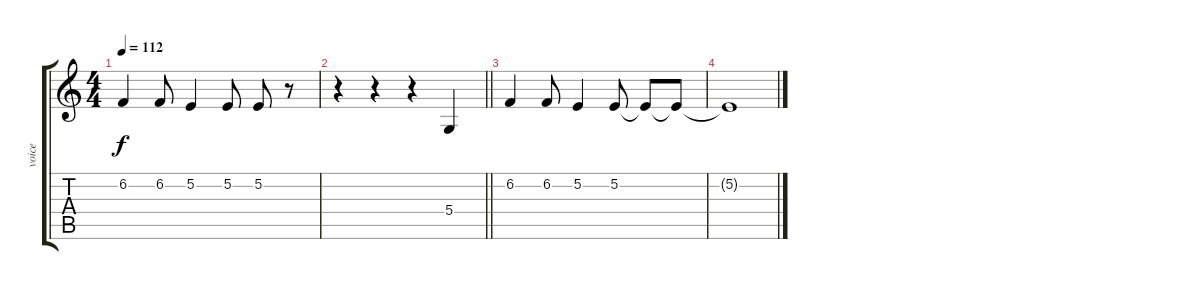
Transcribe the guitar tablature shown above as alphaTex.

\track ("voice" "voice") {instrument lead6voice}
\staff {score tabs}
\tuning (E4 B3 G3 D3 A2 E2) {hide}
\ts (4 4)
\tempo 112
\clef g2
\ks c
6.2.4{dy f} 6.2.8 5.2.4 5.2.8 5.2.8 r.8 |
\barLineRight lightlight
r.4 r.4 r.4 5.4.4 |
6.2.4 6.2.8 5.2.4 5.2.8 5.2{t}.8 5.2{t}.8 |
5.2{t}.1
